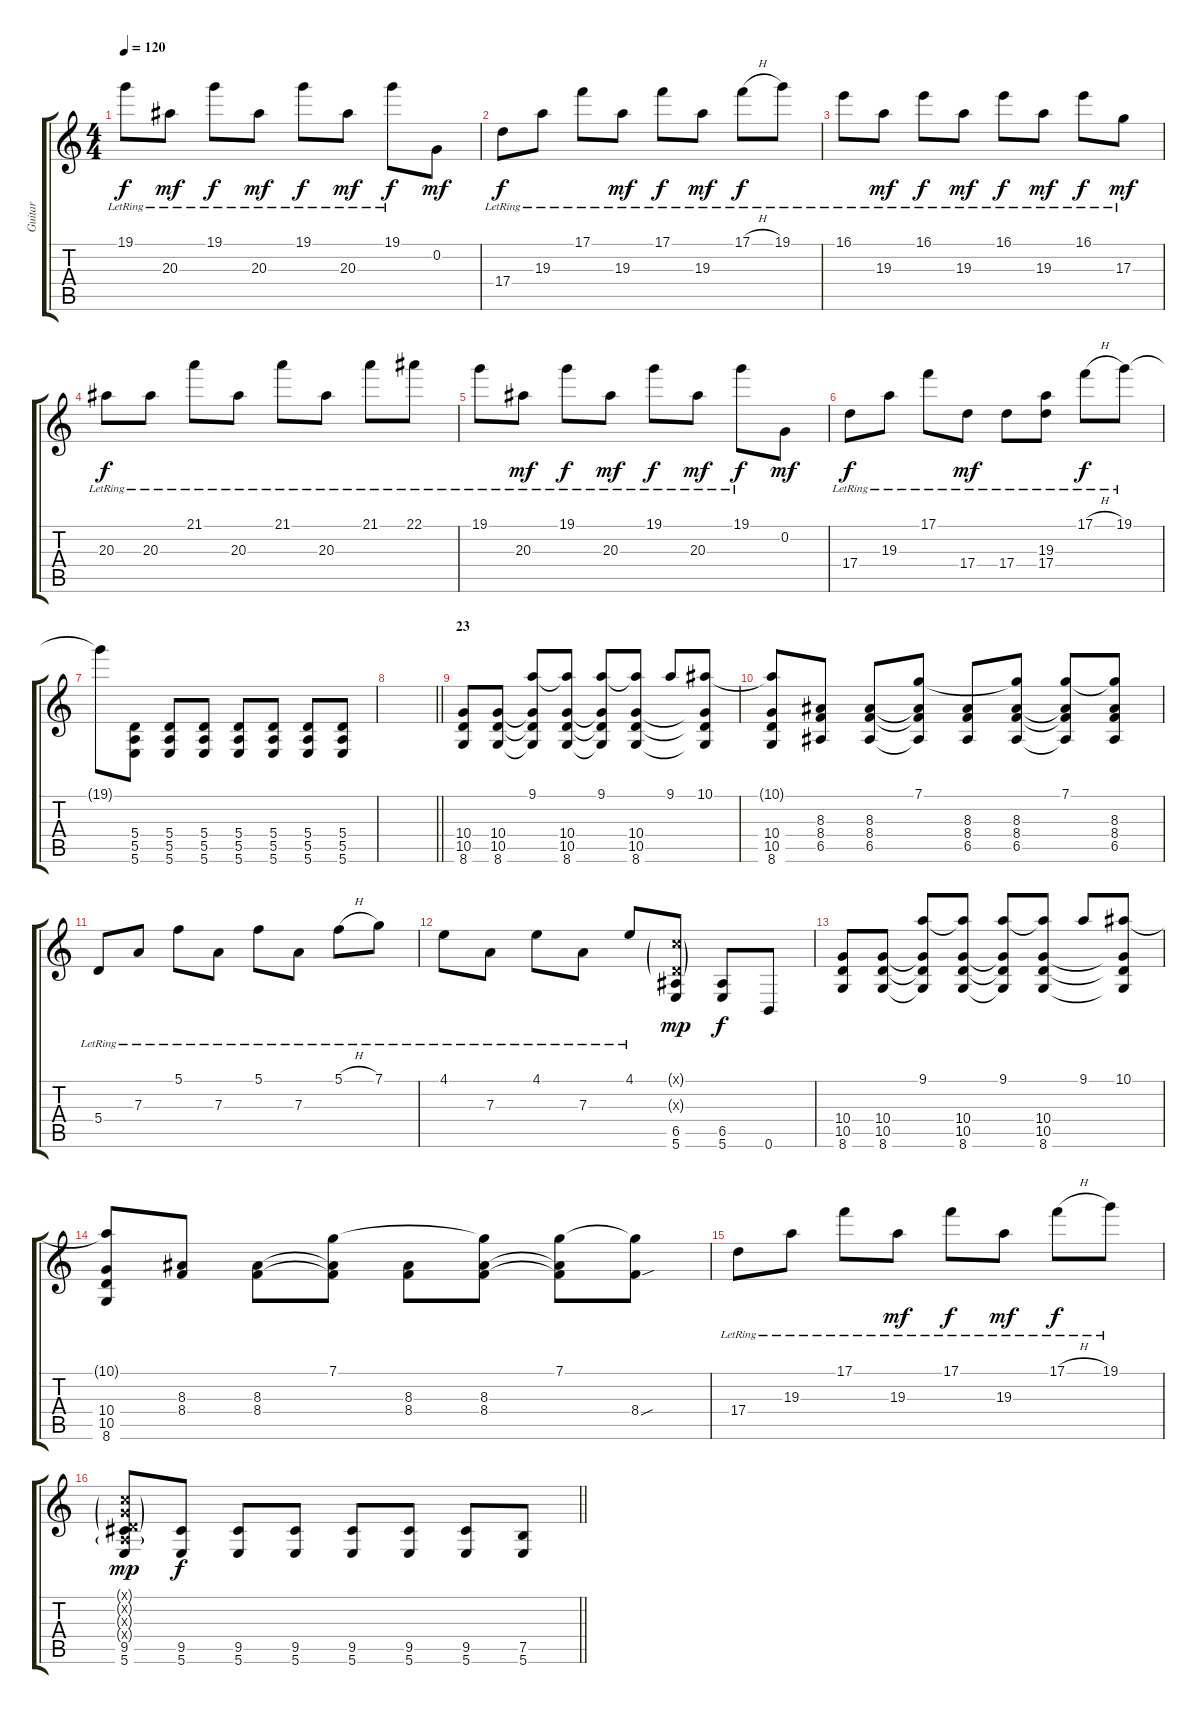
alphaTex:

\track ("Guitar" "Guitar") {instrument distortionguitar}
\staff {score tabs}
\tuning (C4 G3 D3 A2 E2 B1) {hide}
\ts (4 4)
\tempo 120
\clef g2
\ks c
19.1{lr}.8{dy f} 20.3{lr}.8{dy mf} 19.1{lr}.8{dy f} 20.3{lr}.8{dy mf} 19.1{lr}.8{dy f} 20.3{lr}.8{dy mf} 19.1{lr}.8{dy f} 0.2.8{dy mf} |
17.4{lr}.8{dy f} 19.3{lr}.8 17.1{lr}.8 19.3{lr}.8{dy mf} 17.1{lr}.8{dy f} 19.3{lr}.8{dy mf} 17.1{h lr}.8{dy f} 19.1{lr}.8 |
16.1{lr}.8 19.3{lr}.8{dy mf} 16.1{lr}.8{dy f} 19.3{lr}.8{dy mf} 16.1{lr}.8{dy f} 19.3{lr}.8{dy mf} 16.1{lr}.8{dy f} 17.3{lr}.8{dy mf} |
20.3{lr}.8{dy f} 20.3{lr}.8 21.1{lr}.8 20.3{lr}.8 21.1{lr}.8 20.3{lr}.8 21.1{lr}.8 22.1{lr}.8 |
19.1{lr}.8 20.3{lr}.8{dy mf} 19.1{lr}.8{dy f} 20.3{lr}.8{dy mf} 19.1{lr}.8{dy f} 20.3{lr}.8{dy mf} 19.1{lr}.8{dy f} 0.2.8{dy mf} |
17.4{lr}.8{dy f} 19.3{lr}.8 17.1{lr}.8 17.4{lr}.8{dy mf} 17.4{lr}.8 (19.3{lr} 17.4{lr}).8 17.1{h lr}.8{dy f} 19.1{lr}.8 |
19.1{t}.8 (5.4 5.5 5.6).8{instrument distortionguitar} (5.4 5.5 5.6).8 (5.4 5.5 5.6).8 (5.4 5.5 5.6).8 (5.4 5.5 5.6).8 (5.4 5.5 5.6).8 (5.4 5.5 5.6).8 |
\barLineRight lightlight
|
\section ("" "23")
(10.4 10.5 8.6).8 (10.4 10.5 8.6).8 (9.1 10.4{t} 10.5{t} 8.6{t}).8 (9.1{t} 10.4 10.5 8.6).8 (9.1 10.4{t} 10.5{t} 8.6{t}).8 (9.1{t} 10.4 10.5 8.6).8 9.1.8 (10.1 10.4{t} 10.5{t} 8.6{t}).8 |
(10.1{t} 10.4 10.5 8.6).8 (8.3 8.4 6.5).8 (8.3 8.4 6.5).8 (7.1 8.3{t} 8.4{t} 6.5{t}).8 (8.3 8.4 6.5).8 (7.1{t} 8.3 8.4 6.5).8 (7.1 8.3{t} 8.4{t} 6.5{t}).8 (7.1{t} 8.3 8.4 6.5).8 |
5.4{lr}.8 7.3{lr}.8 5.1{lr}.8 7.3{lr}.8 5.1{lr}.8 7.3{lr}.8 5.1{h lr}.8 7.1{lr}.8 |
4.1{lr}.8 7.3{lr}.8 4.1{lr}.8 7.3{lr}.8 4.1{lr}.8 (0.1{g x} 0.3{g x} 6.5 5.6).8{dy mp} (6.5 5.6).8{dy f} 0.6.8 |
(10.4 10.5 8.6).8 (10.4 10.5 8.6).8 (9.1 10.4{t} 10.5{t} 8.6{t}).8 (9.1{t} 10.4 10.5 8.6).8 (9.1 10.4{t} 10.5{t} 8.6{t}).8 (9.1{t} 10.4 10.5 8.6).8 9.1.8 (10.1 10.4{t} 10.5{t} 8.6{t}).8 |
(10.1{t} 10.4 10.5 8.6).8 (8.3 8.4).8 (8.3 8.4).8 (7.1 8.3{t} 8.4{t}).8 (8.3 8.4).8 (7.1{t} 8.3 8.4).8 (7.1 8.3{t} 8.4{t}).8 (7.1{t} 8.4{sou}).8 |
17.4{lr}.8 19.3{lr}.8 17.1{lr}.8 19.3{lr}.8{dy mf} 17.1{lr}.8{dy f} 19.3{lr}.8{dy mf} 17.1{h lr}.8{dy f} 19.1{lr}.8 |
\barLineRight lightlight
(0.1{g x} 0.2{g x} 0.3{g x} 0.4{g x} 9.5 5.6).8{dy mp} (9.5 5.6).8{dy f} (9.5 5.6).8 (9.5 5.6).8 (9.5 5.6).8 (9.5 5.6).8 (9.5 5.6).8 (7.5 5.6).8
